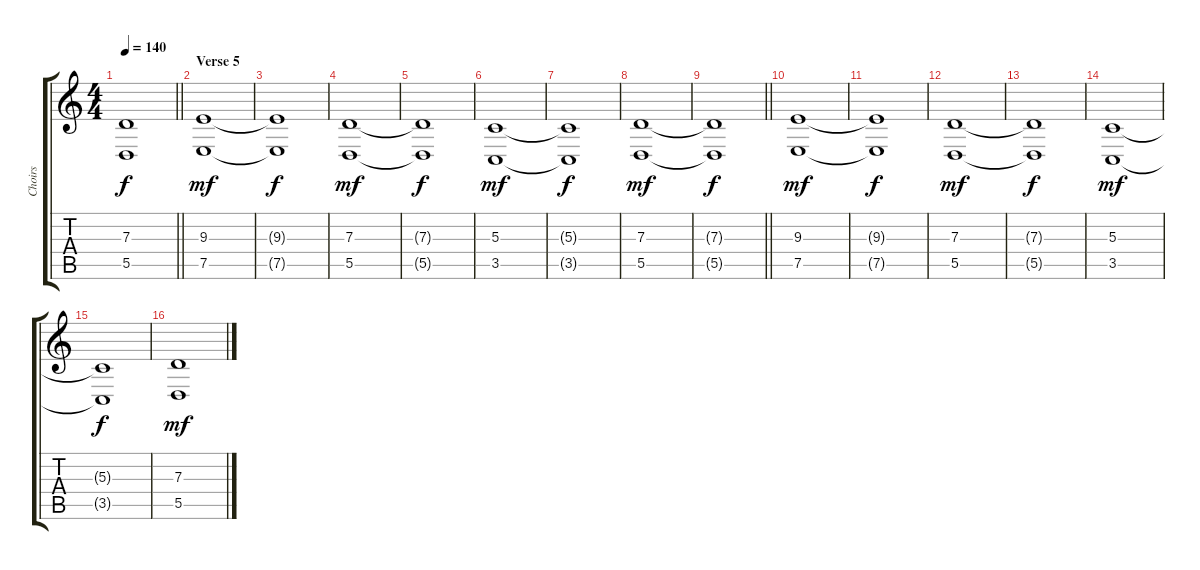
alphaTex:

\track ("Choirs" "Choirs") {instrument choiraahs}
\staff {score tabs}
\tuning (E4 B3 G3 D3 A2 E2) {hide}
\ts (4 4)
\tempo 140
\clef g2
\barLineRight lightlight
\ks c
(7.3{t} 5.5{t}).1{dy f} |
\section ("" "Verse 5")
(9.3 7.5).1{dy mf} |
(9.3{t} 7.5{t}).1{dy f} |
(7.3 5.5).1{dy mf} |
(7.3{t} 5.5{t}).1{dy f} |
(5.3 3.5).1{dy mf} |
(5.3{t} 3.5{t}).1{dy f} |
(7.3 5.5).1{dy mf} |
\barLineRight lightlight
(7.3{t} 5.5{t}).1{dy f} |
(9.3 7.5).1{dy mf} |
(9.3{t} 7.5{t}).1{dy f} |
(7.3 5.5).1{dy mf} |
(7.3{t} 5.5{t}).1{dy f} |
(5.3 3.5).1{dy mf} |
(5.3{t} 3.5{t}).1{dy f} |
(7.3 5.5).1{dy mf}
